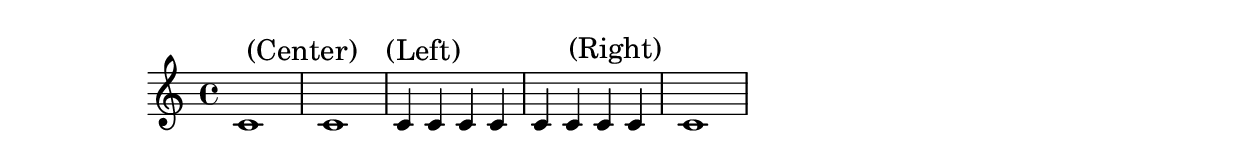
%% DO NOT EDIT this file manually; it is automatically
%% generated from LSR http://lsr.dsi.unimi.it
%% Make any changes in LSR itself, or in Documentation/snippets/new/ ,
%% and then run scripts/auxiliar/makelsr.py
%%
%% This file is in the public domain.
\version "2.14.2"

\header {
  lsrtags = "text"

  texidoc = "
By default the @code{\\mark} command centers objects over a bar line.
This behavior can be modified to align at right or left.

"
  doctitle = "Aligning objects created with the \\mark command"
} % begin verbatim


\relative c' {
  c1 \mark "(Center)"
  c1
  \once \override Score.RehearsalMark #'self-alignment-X = #LEFT
  \mark "(Left)"
  c4 c c c
  c4 c c c
  \once \override Score.RehearsalMark #'self-alignment-X = #RIGHT
  \mark "(Right)"
  c1
}


